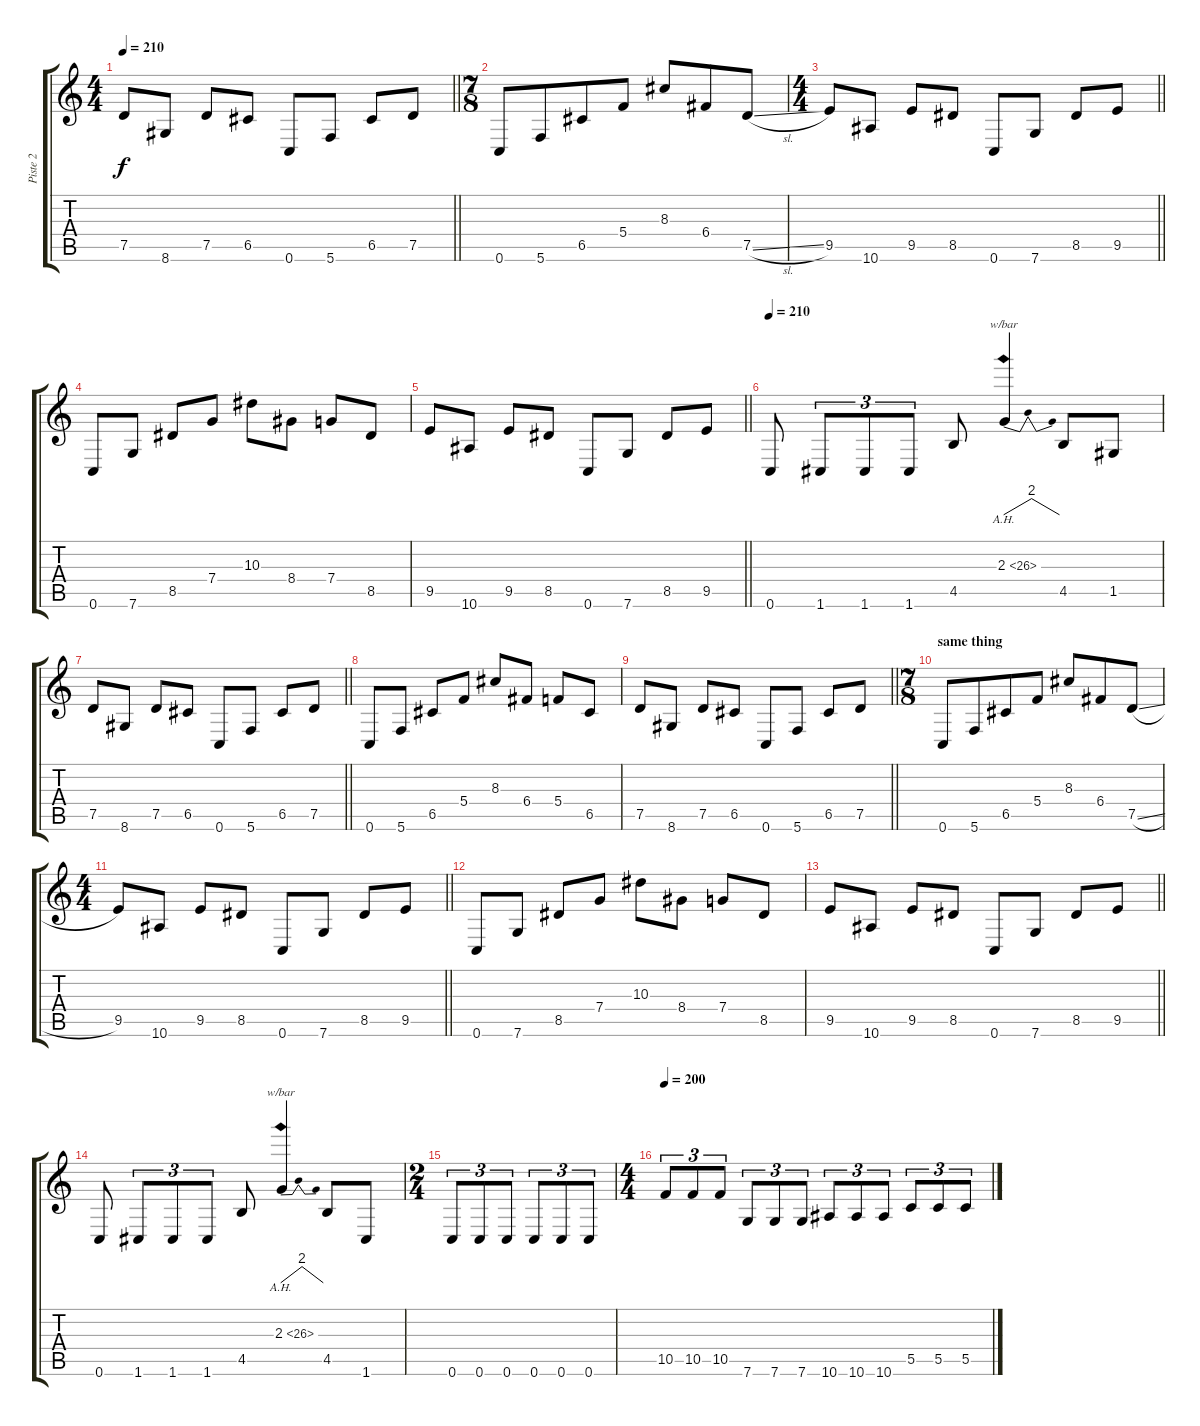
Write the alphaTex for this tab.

\track ("Piste 2" "Piste 2") {instrument distortionguitar}
\staff {score tabs}
\tuning (D4 A3 F3 C3 G2 C2) {hide}
\ts (4 4)
\tempo 210
\clef g2
\barLineRight lightlight
\ks c
7.5.8{dy f} 8.6.8 7.5.8 6.5.8 0.6.8 5.6.8 6.5.8 7.5.8 |
\ts (7 8)
\section ("" "")
0.6.8 5.6.8 6.5.8 5.4.8 8.3.8 6.4.8 7.5{sl}.8 |
\ts (4 4)
\barLineRight lightlight
9.5.8 10.6.8 9.5.8 8.5.8 0.6.8 7.6.8 8.5.8 9.5.8 |
0.6.8 7.6.8 8.5.8 7.4.8 10.3.8 8.4.8 7.4.8 8.5.8 |
\barLineRight lightlight
9.5.8 10.6.8 9.5.8 8.5.8 0.6.8 7.6.8 8.5.8 9.5.8 |
\tempo 210
0.6.8 1.6.8{tu (3 2)} 1.6.8{tu (3 2)} 1.6.8{tu (3 2)} 4.5.8 2.3{ah 24}.4{tbe (dip default 0 0 30 8 60 0)} 4.5.8 1.5.8 |
\barLineRight lightlight
7.5.8 8.6.8 7.5.8 6.5.8 0.6.8 5.6.8 6.5.8 7.5.8 |
0.6.8 5.6.8 6.5.8 5.4.8 8.3.8 6.4.8 5.4.8 6.5.8 |
\barLineRight lightlight
7.5.8 8.6.8 7.5.8 6.5.8 0.6.8 5.6.8 6.5.8 7.5.8 |
\ts (7 8)
\section ("" "same thing")
0.6.8 5.6.8 6.5.8 5.4.8 8.3.8 6.4.8 7.5{sl}.8 |
\ts (4 4)
\barLineRight lightlight
9.5.8 10.6.8 9.5.8 8.5.8 0.6.8 7.6.8 8.5.8 9.5.8 |
0.6.8 7.6.8 8.5.8 7.4.8 10.3.8 8.4.8 7.4.8 8.5.8 |
\barLineRight lightlight
9.5.8 10.6.8 9.5.8 8.5.8 0.6.8 7.6.8 8.5.8 9.5.8 |
0.6.8 1.6.8{tu (3 2)} 1.6.8{tu (3 2)} 1.6.8{tu (3 2)} 4.5.8 2.3{ah 24}.4{tbe (dip default 0 0 30 8 60 0)} 4.5.8 1.6.8 |
\ts (2 4)
0.6.8{tu (3 2)} 0.6.8{tu (3 2)} 0.6.8{tu (3 2)} 0.6.8{tu (3 2)} 0.6.8{tu (3 2)} 0.6.8{tu (3 2)} |
\ts (4 4)
\tempo 200
10.5.8{tu (3 2)} 10.5.8{tu (3 2)} 10.5.8{tu (3 2)} 7.6.8{tu (3 2)} 7.6.8{tu (3 2)} 7.6.8{tu (3 2)} 10.6.8{tu (3 2)} 10.6.8{tu (3 2)} 10.6.8{tu (3 2)} 5.5.8{tu (3 2)} 5.5.8{tu (3 2)} 5.5.8{tu (3 2)}
